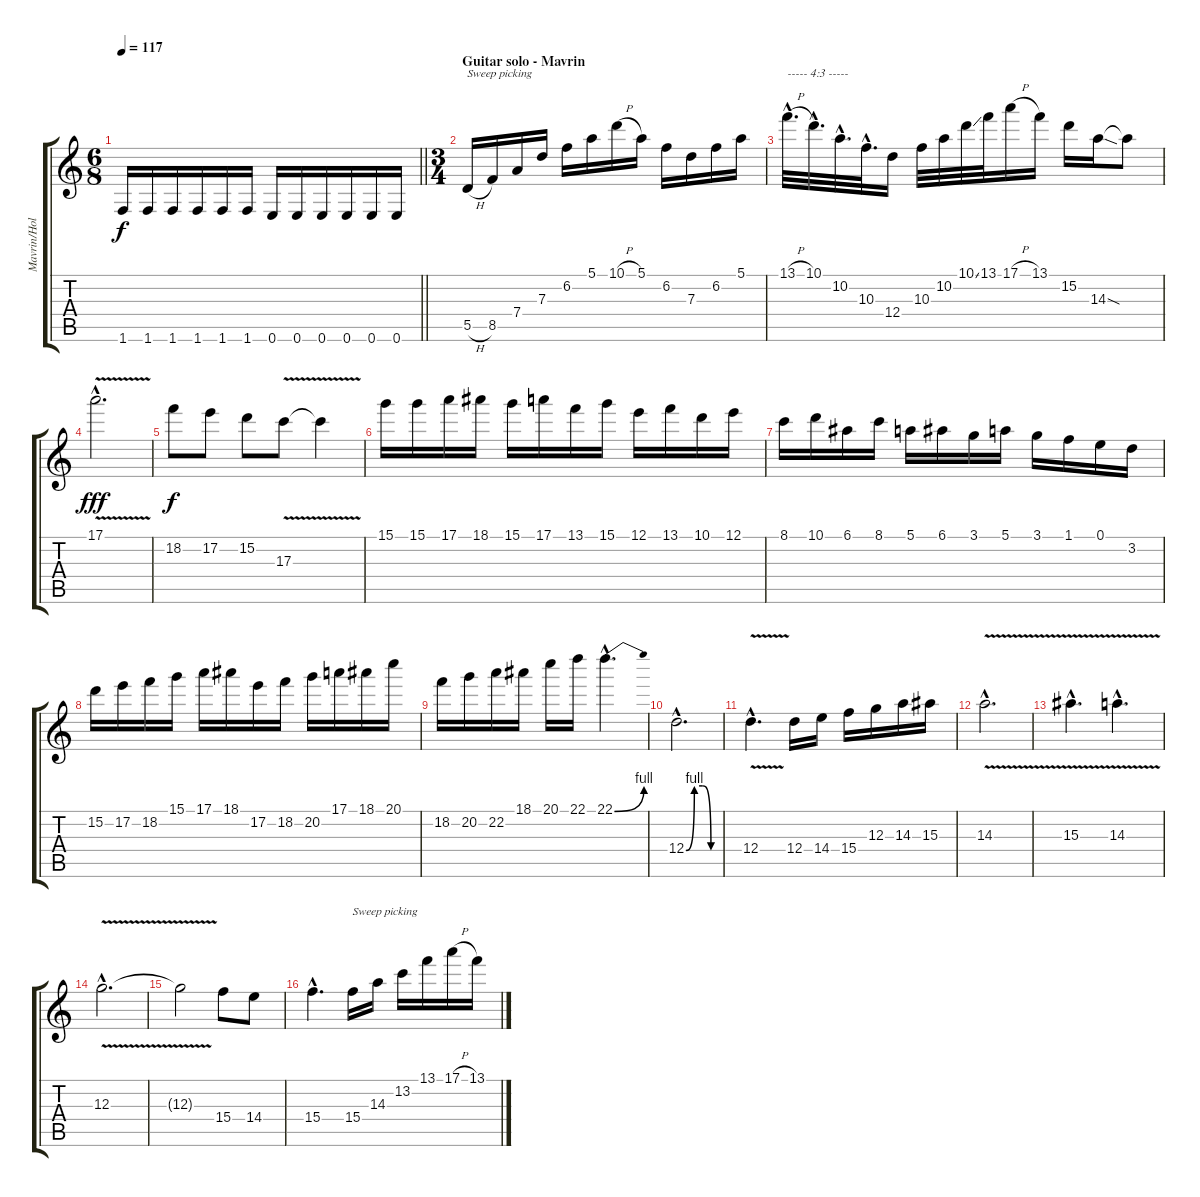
\track ("Mavrin/Holstinin" "Mavrin/Hol") {instrument distortionguitar}
\staff {score tabs}
\tuning (E4 B3 G3 D3 A2 E2) {hide}
\ts (6 8)
\tempo 117
\clef g2
\barLineRight lightlight
\ks c
1.6.16{dy f} 1.6.16 1.6.16 1.6.16 1.6.16 1.6.16 0.6.16 0.6.16 0.6.16 0.6.16 0.6.16 0.6.16 |
\ts (3 4)
\section ("" "Guitar solo - Mavrin")
5.5{h}.16{txt "Sweep picking" volume 16} 8.5.16 7.4.16 7.3.16 6.2.16 5.1.16 10.1{h}.16 5.1.16 6.2.16 7.3.16 6.2.16 5.1.16 |
13.1{h hac}.32{d txt "----- 4:3 -----"} 10.1{hac}.32{d} 10.2{hac}.32{d} 10.3{hac}.32{d} 12.4.16 10.3.32 10.2.32 10.1{ss}.32 13.1.32 17.1{h}.16 13.1.16 15.2.16 14.3{sod}.16 14.3{t}.8 |
17.1{v hac}.2{d dy fff} |
18.2.8{dy f} 17.2.8 15.2.8 17.3{v}.8 17.3{t}.4 |
15.1.16 15.1.16 17.1.16 18.1.16 15.1.16 17.1.16 13.1.16 15.1.16 12.1.16 13.1.16 10.1.16 12.1.16 |
8.1.16 10.1.16 6.1.16 8.1.16 5.1.16 6.1.16 3.1.16 5.1.16 3.1.16 1.1.16 0.1.16 3.2.16 |
15.2.16 17.2.16 18.2.16 15.1.16 17.1.16 18.1.16 17.2.16 18.2.16 20.2.16 17.1.16 18.1.16 20.1.16 |
18.2.16 20.2.16 22.2.16 18.1.16 20.1.16 22.1.16 22.1{be (bend 0 0 60 4) hac}.4{d} |
12.4{be (custom 0 0 15 4 30 4 45 0 60 0) hac}.2{d} |
12.4{v hac}.4{d} 12.4.16 14.4.16 15.4.16 12.3.16 14.3.16 15.3.16 |
14.3{v hac}.2{d} |
15.3{v hac}.4{d} 14.3{v hac}.4{d} |
12.3{v hac}.2{d} |
12.3{t}.2 15.4.8 14.4.8 |
15.4{hac}.4{d} 15.4.16{txt "Sweep picking"} 14.3.16 13.2.16 13.1.16 17.1{h}.16 13.1.16
